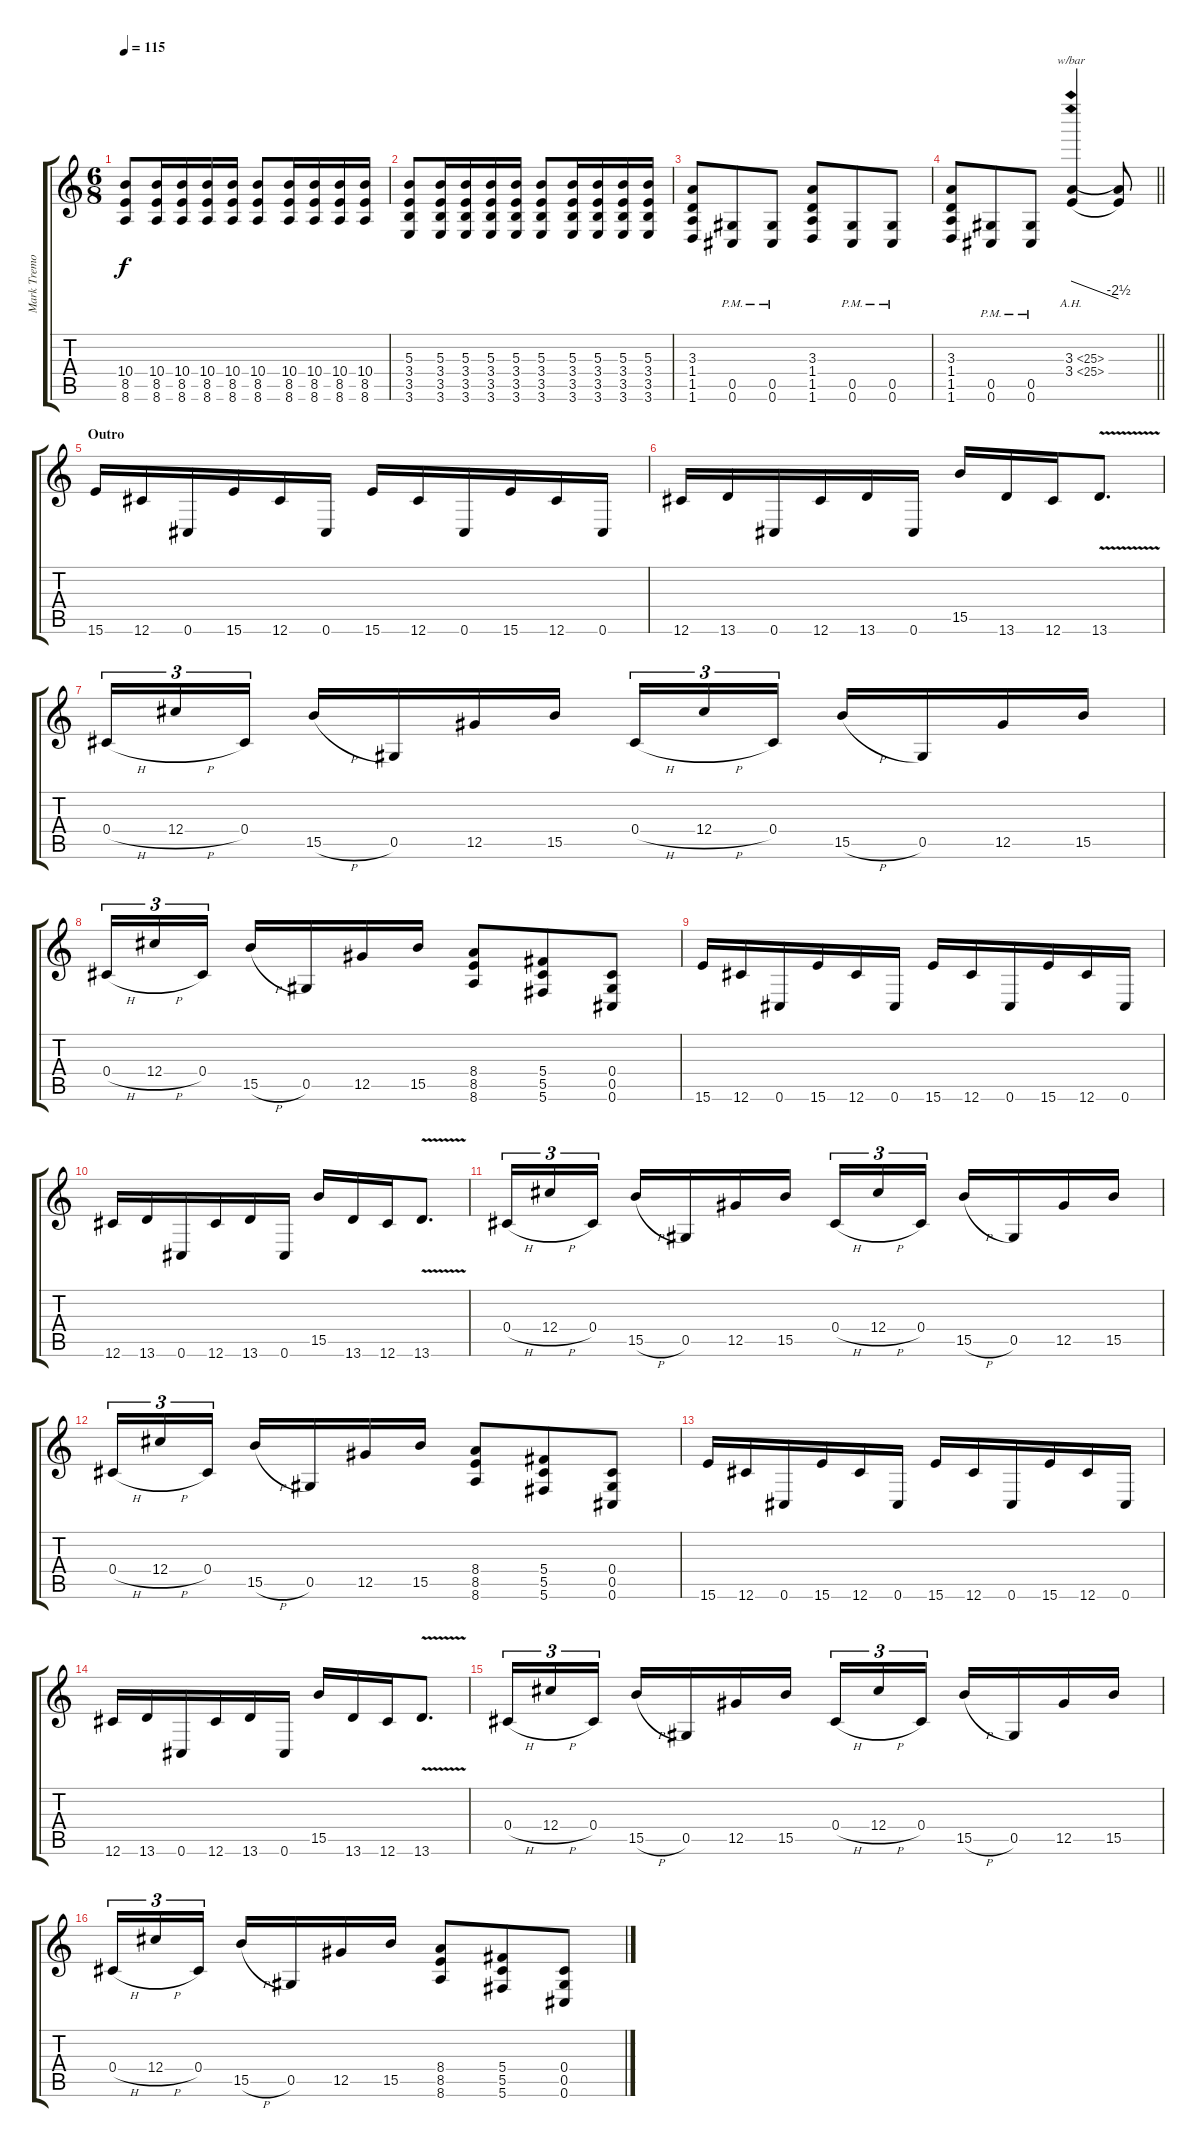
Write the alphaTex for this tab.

\track ("Mark Tremonti" "Mark Tremo") {instrument distortionguitar}
\staff {score tabs}
\tuning (Eb4 Bb3 Gb3 Db3 Ab2 Db2) {hide}
\ts (6 8)
\tempo 115
\clef g2
\ks c
(10.4 8.5 8.6).8{dy f} (10.4 8.5 8.6).16 (10.4 8.5 8.6).16 (10.4 8.5 8.6).16 (10.4 8.5 8.6).16 (10.4 8.5 8.6).8 (10.4 8.5 8.6).16 (10.4 8.5 8.6).16 (10.4 8.5 8.6).16 (10.4 8.5 8.6).16 |
(5.3 3.4 3.5 3.6).8 (5.3 3.4 3.5 3.6).16 (5.3 3.4 3.5 3.6).16 (5.3 3.4 3.5 3.6).16 (5.3 3.4 3.5 3.6).16 (5.3 3.4 3.5 3.6).8 (5.3 3.4 3.5 3.6).16 (5.3 3.4 3.5 3.6).16 (5.3 3.4 3.5 3.6).16 (5.3 3.4 3.5 3.6).16 |
(3.3 1.4 1.5 1.6).8 (0.5{pm} 0.6{pm}).8 (0.5{pm} 0.6{pm}).8 (3.3 1.4 1.5 1.6).8 (0.5{pm} 0.6{pm}).8 (0.5{pm} 0.6{pm}).8 |
\barLineRight lightlight
(3.3 1.4 1.5 1.6).8 (0.5{pm} 0.6{pm}).8 (0.5{pm} 0.6{pm}).8 (3.3{ah 22} 3.4{ah 22}).4{tbe (dive default 0 0 60 -10)} (3.3{t} 3.4{t}).8 |
\section ("" "Outro")
15.6.16 12.6.16 0.6.16 15.6.16 12.6.16 0.6.16 15.6.16 12.6.16 0.6.16 15.6.16 12.6.16 0.6.16 |
12.6.16 13.6.16 0.6.16 12.6.16 13.6.16 0.6.16 15.5.16 13.6.16 12.6.16 13.6{v}.8{d} |
0.4{h}.16{tu (3 2)} 12.4{h}.16{tu (3 2)} 0.4.16{tu (3 2) beam splitsecondary} 15.5{h}.16 0.5.16 12.5.16 15.5.16 0.4{h}.16{tu (3 2)} 12.4{h}.16{tu (3 2)} 0.4.16{tu (3 2) beam splitsecondary} 15.5{h}.16 0.5.16 12.5.16 15.5.16 |
0.4{h}.16{tu (3 2)} 12.4{h}.16{tu (3 2)} 0.4.16{tu (3 2) beam splitsecondary} 15.5{h}.16 0.5.16 12.5.16 15.5.16 (8.4 8.5 8.6).8 (5.4 5.5 5.6).8 (0.4 0.5 0.6).8 |
15.6.16 12.6.16 0.6.16 15.6.16 12.6.16 0.6.16 15.6.16 12.6.16 0.6.16 15.6.16 12.6.16 0.6.16 |
12.6.16 13.6.16 0.6.16 12.6.16 13.6.16 0.6.16 15.5.16 13.6.16 12.6.16 13.6{v}.8{d} |
0.4{h}.16{tu (3 2)} 12.4{h}.16{tu (3 2)} 0.4.16{tu (3 2) beam splitsecondary} 15.5{h}.16 0.5.16 12.5.16 15.5.16 0.4{h}.16{tu (3 2)} 12.4{h}.16{tu (3 2)} 0.4.16{tu (3 2) beam splitsecondary} 15.5{h}.16 0.5.16 12.5.16 15.5.16 |
0.4{h}.16{tu (3 2)} 12.4{h}.16{tu (3 2)} 0.4.16{tu (3 2) beam splitsecondary} 15.5{h}.16 0.5.16 12.5.16 15.5.16 (8.4 8.5 8.6).8 (5.4 5.5 5.6).8 (0.4 0.5 0.6).8 |
15.6.16 12.6.16 0.6.16 15.6.16 12.6.16 0.6.16 15.6.16 12.6.16 0.6.16 15.6.16 12.6.16 0.6.16 |
12.6.16 13.6.16 0.6.16 12.6.16 13.6.16 0.6.16 15.5.16 13.6.16 12.6.16 13.6{v}.8{d} |
0.4{h}.16{tu (3 2)} 12.4{h}.16{tu (3 2)} 0.4.16{tu (3 2) beam splitsecondary} 15.5{h}.16 0.5.16 12.5.16 15.5.16 0.4{h}.16{tu (3 2)} 12.4{h}.16{tu (3 2)} 0.4.16{tu (3 2) beam splitsecondary} 15.5{h}.16 0.5.16 12.5.16 15.5.16 |
0.4{h}.16{tu (3 2)} 12.4{h}.16{tu (3 2)} 0.4.16{tu (3 2) beam splitsecondary} 15.5{h}.16 0.5.16 12.5.16 15.5.16 (8.4 8.5 8.6).8 (5.4 5.5 5.6).8 (0.4 0.5 0.6).8
